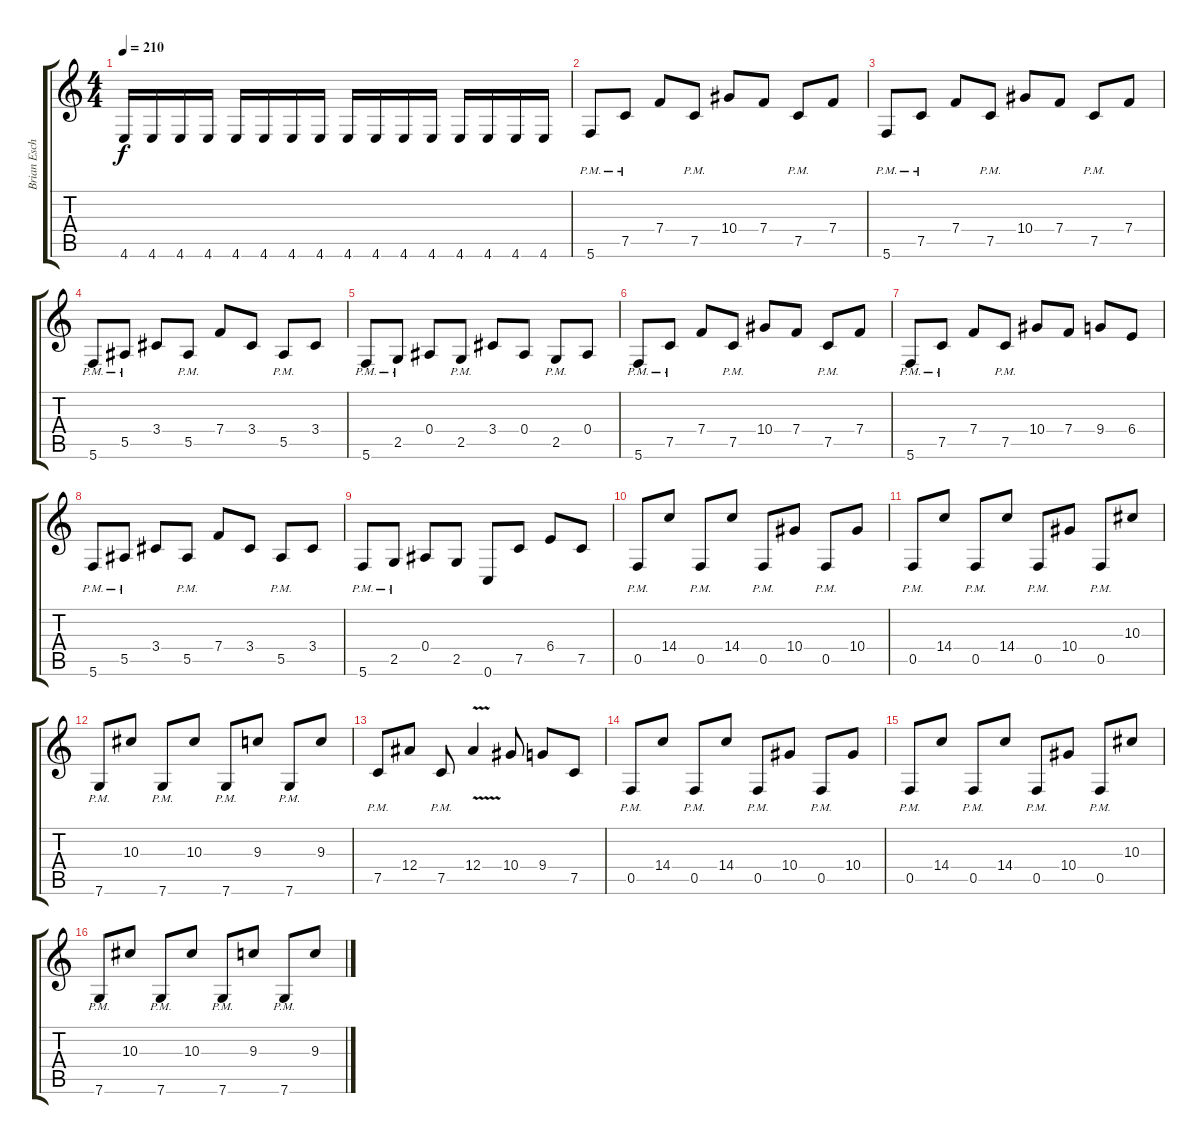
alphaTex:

\track ("Brian Eschbach Rhythm" "Brian Esch") {instrument overdrivenguitar}
\staff {score tabs}
\tuning (C4 G3 Eb3 Bb2 F2 C2) {hide}
\ts (4 4)
\tempo 210
\clef g2
\ks c
4.6.16{dy f} 4.6.16 4.6.16 4.6.16 4.6.16 4.6.16 4.6.16 4.6.16 4.6.16 4.6.16 4.6.16 4.6.16 4.6.16 4.6.16 4.6.16 4.6.16 |
5.6{pm}.8 7.5{pm}.8 7.4.8 7.5{pm}.8 10.4.8 7.4.8 7.5{pm}.8 7.4.8 |
5.6{pm}.8 7.5{pm}.8 7.4.8 7.5{pm}.8 10.4.8 7.4.8 7.5{pm}.8 7.4.8 |
5.6{pm}.8 5.5{pm}.8 3.4.8 5.5{pm}.8 7.4.8 3.4.8 5.5{pm}.8 3.4.8 |
5.6{pm}.8 2.5{pm}.8 0.4.8 2.5{pm}.8 3.4.8 0.4.8 2.5{pm}.8 0.4.8 |
5.6{pm}.8 7.5{pm}.8 7.4.8 7.5{pm}.8 10.4.8 7.4.8 7.5{pm}.8 7.4.8 |
5.6{pm}.8 7.5{pm}.8 7.4.8 7.5{pm}.8 10.4.8 7.4.8 9.4.8 6.4.8 |
5.6{pm}.8 5.5{pm}.8 3.4.8 5.5{pm}.8 7.4.8 3.4.8 5.5{pm}.8 3.4.8 |
5.6{pm}.8 2.5{pm}.8 0.4.8 2.5.8 0.6.8 7.5.8 6.4.8 7.5.8 |
0.5{pm}.8 14.4.8 0.5{pm}.8 14.4.8 0.5{pm}.8 10.4.8 0.5{pm}.8 10.4.8 |
0.5{pm}.8 14.4.8 0.5{pm}.8 14.4.8 0.5{pm}.8 10.4.8 0.5{pm}.8 10.3.8 |
7.6{pm}.8 10.3.8 7.6{pm}.8 10.3.8 7.6{pm}.8 9.3.8 7.6{pm}.8 9.3.8 |
7.5{pm}.8 12.4.8 7.5{pm}.8 12.4{v}.4 10.4.8 9.4.8 7.5.8 |
0.5{pm}.8 14.4.8 0.5{pm}.8 14.4.8 0.5{pm}.8 10.4.8 0.5{pm}.8 10.4.8 |
0.5{pm}.8 14.4.8 0.5{pm}.8 14.4.8 0.5{pm}.8 10.4.8 0.5{pm}.8 10.3.8 |
7.6{pm}.8 10.3.8 7.6{pm}.8 10.3.8 7.6{pm}.8 9.3.8 7.6{pm}.8 9.3.8
